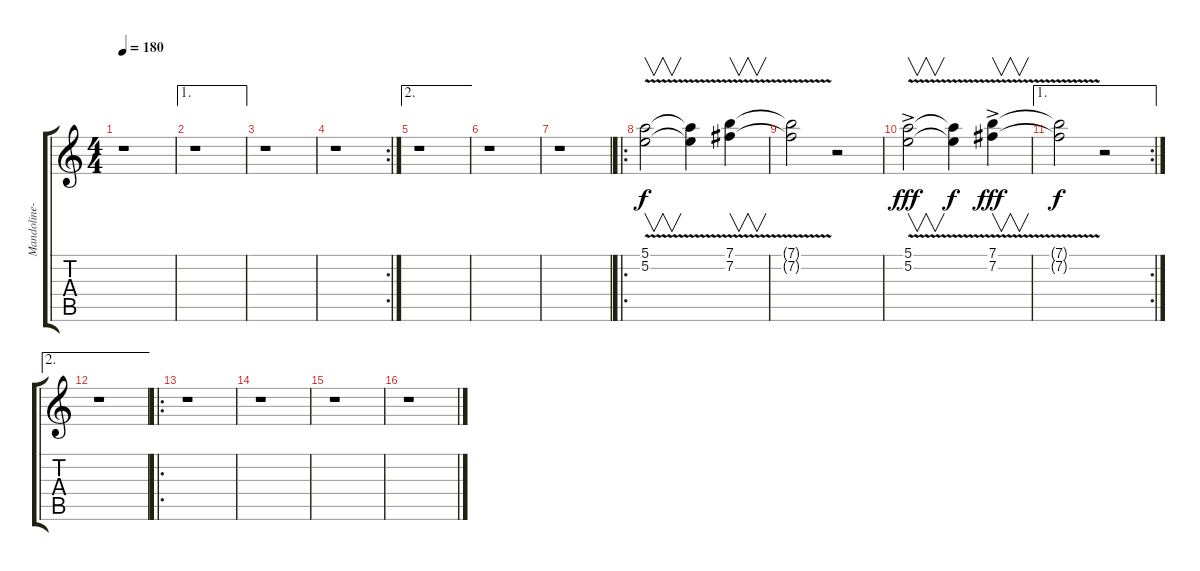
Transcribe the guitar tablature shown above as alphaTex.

\track ("Mandoline-synth" "Mandoline-") {instrument electricguitarclean}
\staff {score tabs}
\tuning (E4 B3 G3 D3 A2 E2) {hide}
\ts (4 4)
\tempo 180
\clef g2
\ks c
r.1{dy f} |
\ae 1
r.1 |
r.1 |
\rc 2
r.1 |
\ae 2
r.1 |
r.1 |
r.1 |
\ro
(5.1{v} 5.2).2{v volume 15 balance 13 instrument fx4atmosphere} (5.1{t} 5.2{t}).4 (7.1{v} 7.2).4{v} |
(7.1{t} 7.2{t}).2 r.2 |
(5.1{v ac} 5.2{ac}).2{v dy fff volume 16 balance 13 instrument fx4atmosphere} (5.1{t} 5.2{t}).4{dy f} (7.1{v ac} 7.2{ac}).4{v dy fff} |
\ae 1
\rc 2
(7.1{t} 7.2{t}).2{dy f} r.2 |
\ae 2
r.1 |
\ro
r.1 |
r.1 |
r.1 |
r.1
